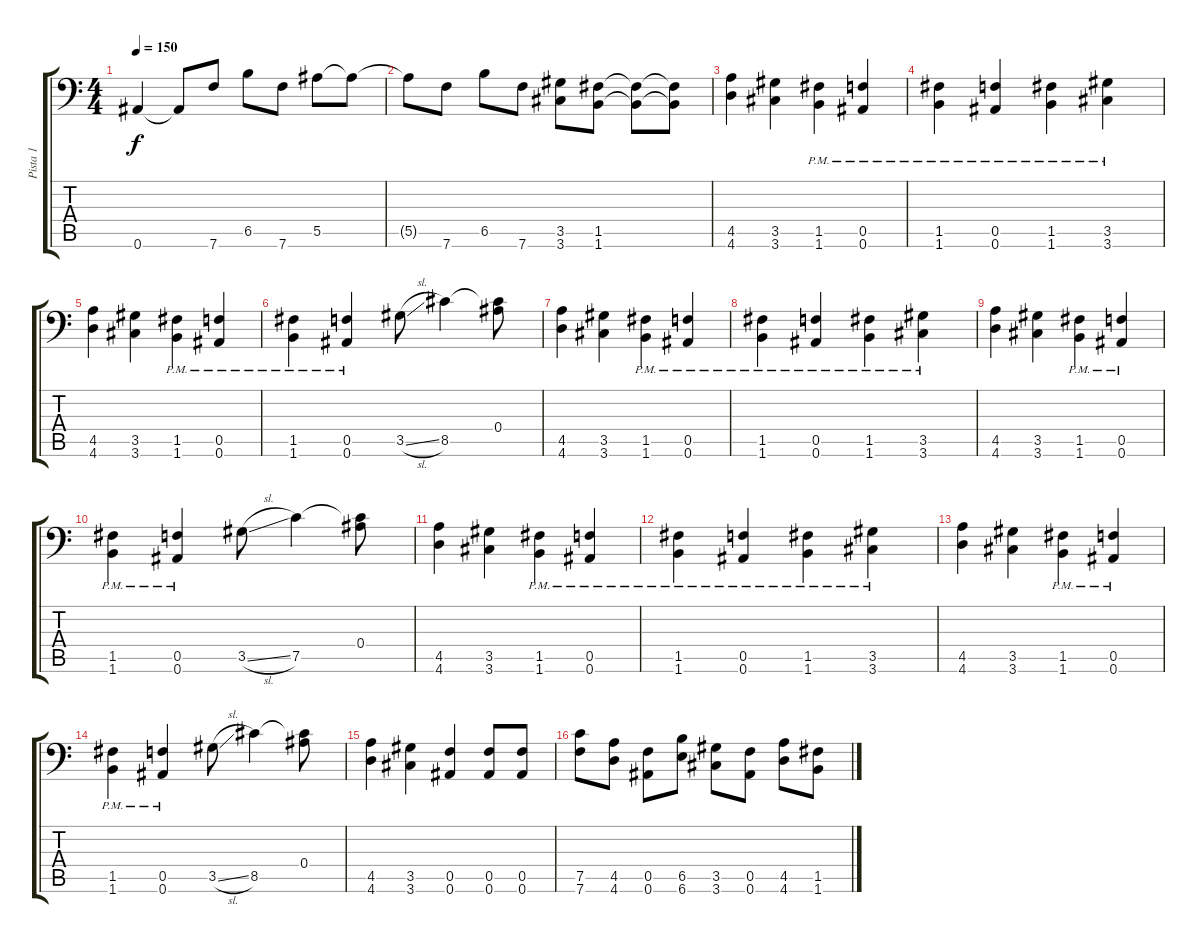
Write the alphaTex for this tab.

\track ("Pista 1" "Pista 1") {mute instrument distortionguitar}
\staff {score tabs}
\tuning (C4 G3 Eb3 Bb2 F2 Bb1) {hide}
\ts (4 4)
\tempo 150
\clef f4
\ks c
0.6.4{dy f} 0.6{t}.8 7.6.8 6.5.8 7.6.8 5.5.8 5.5{t}.8 |
5.5{t}.8 7.6.8 6.5.8 7.6.8 (3.5 3.6).8 (1.5 1.6).8 (1.5{t} 1.6{t}).8 (1.5{t} 1.6{t}).8 |
(4.5 4.6).4 (3.5 3.6).4 (1.5{pm} 1.6{pm}).4 (0.5{pm} 0.6{pm}).4 |
(1.5{pm} 1.6{pm}).4 (0.5{pm} 0.6{pm}).4 (1.5{pm} 1.6{pm}).4 (3.5{pm} 3.6{pm}).4 |
(4.5 4.6).4 (3.5 3.6).4 (1.5{pm} 1.6{pm}).4 (0.5{pm} 0.6{pm}).4 |
(1.5{pm} 1.6{pm}).4 (0.5{pm} 0.6{pm}).4 3.5{sl}.8 8.5.4 (0.4 8.5{t}).8 |
(4.5 4.6).4 (3.5 3.6).4 (1.5{pm} 1.6{pm}).4 (0.5{pm} 0.6{pm}).4 |
(1.5{pm} 1.6{pm}).4 (0.5{pm} 0.6{pm}).4 (1.5{pm} 1.6{pm}).4 (3.5{pm} 3.6{pm}).4 |
(4.5 4.6).4 (3.5 3.6).4 (1.5{pm} 1.6{pm}).4 (0.5{pm} 0.6{pm}).4 |
(1.5{pm} 1.6{pm}).4 (0.5{pm} 0.6{pm}).4 3.5{sl}.8 7.5.4 (0.4 7.5{t}).8 |
(4.5 4.6).4 (3.5 3.6).4 (1.5{pm} 1.6{pm}).4 (0.5{pm} 0.6{pm}).4 |
(1.5{pm} 1.6{pm}).4 (0.5{pm} 0.6{pm}).4 (1.5{pm} 1.6{pm}).4 (3.5{pm} 3.6{pm}).4 |
(4.5 4.6).4 (3.5 3.6).4 (1.5{pm} 1.6{pm}).4 (0.5{pm} 0.6{pm}).4 |
(1.5{pm} 1.6{pm}).4 (0.5{pm} 0.6{pm}).4 3.5{sl}.8 8.5.4 (0.4 8.5{t}).8 |
(4.5 4.6).4 (3.5 3.6).4 (0.5 0.6).4 (0.5 0.6).8 (0.5 0.6).8 |
(7.5 7.6).8 (4.5 4.6).8 (0.5 0.6).8 (6.5 6.6).8 (3.5 3.6).8 (0.5 0.6).8 (4.5 4.6).8 (1.5 1.6).8
